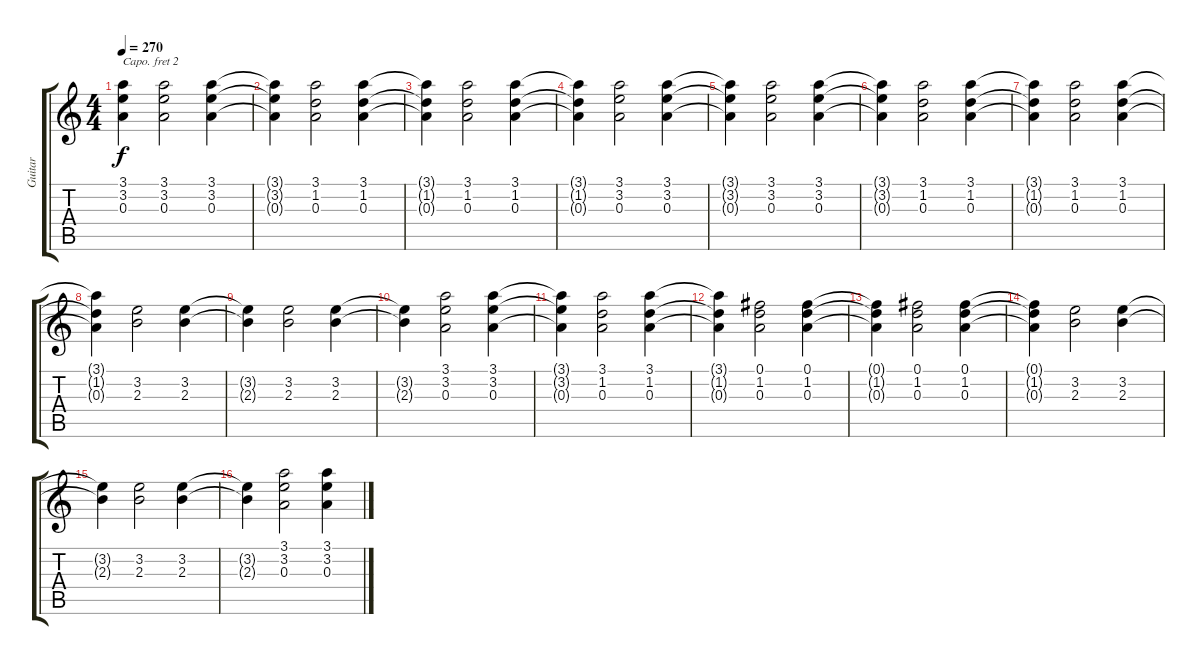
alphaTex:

\track ("Guitar" "Guitar") {instrument acousticguitarnylon}
\staff {score tabs}
\capo 2
\tuning (E4 B3 G3 D3 A2 E2) {hide}
\ts (4 4)
\tempo 270
\clef g2
\ks c
(3.1{t} 3.2{t} 0.3{t}).4{dy f} (3.1 3.2 0.3).2 (3.1 3.2 0.3).4 |
(3.1{t} 3.2{t} 0.3{t}).4 (3.1 1.2 0.3).2 (3.1 1.2 0.3).4 |
(3.1{t} 1.2{t} 0.3{t}).4 (3.1 1.2 0.3).2 (3.1 1.2 0.3).4 |
(3.1{t} 1.2{t} 0.3{t}).4 (3.1 3.2 0.3).2 (3.1 3.2 0.3).4 |
(3.1{t} 3.2{t} 0.3{t}).4 (3.1 3.2 0.3).2 (3.1 3.2 0.3).4 |
(3.1{t} 3.2{t} 0.3{t}).4 (3.1 1.2 0.3).2 (3.1 1.2 0.3).4 |
(3.1{t} 1.2{t} 0.3{t}).4 (3.1 1.2 0.3).2 (3.1 1.2 0.3).4 |
(3.1{t} 1.2{t} 0.3{t}).4 (3.2 2.3).2 (3.2 2.3).4 |
(3.2{t} 2.3{t}).4 (3.2 2.3).2 (3.2 2.3).4 |
(3.2{t} 2.3{t}).4 (3.1 3.2 0.3).2 (3.1 3.2 0.3).4 |
(3.1{t} 3.2{t} 0.3{t}).4 (3.1 1.2 0.3).2 (3.1 1.2 0.3).4 |
(3.1{t} 1.2{t} 0.3{t}).4 (0.1 1.2 0.3).2 (0.1 1.2 0.3).4 |
(0.1{t} 1.2{t} 0.3{t}).4 (0.1 1.2 0.3).2 (0.1 1.2 0.3).4 |
(0.1{t} 1.2{t} 0.3{t}).4 (3.2 2.3).2 (3.2 2.3).4 |
(3.2{t} 2.3{t}).4 (3.2 2.3).2 (3.2 2.3).4 |
(3.2{t} 2.3{t}).4 (3.1 3.2 0.3).2 (3.1 3.2 0.3).4
